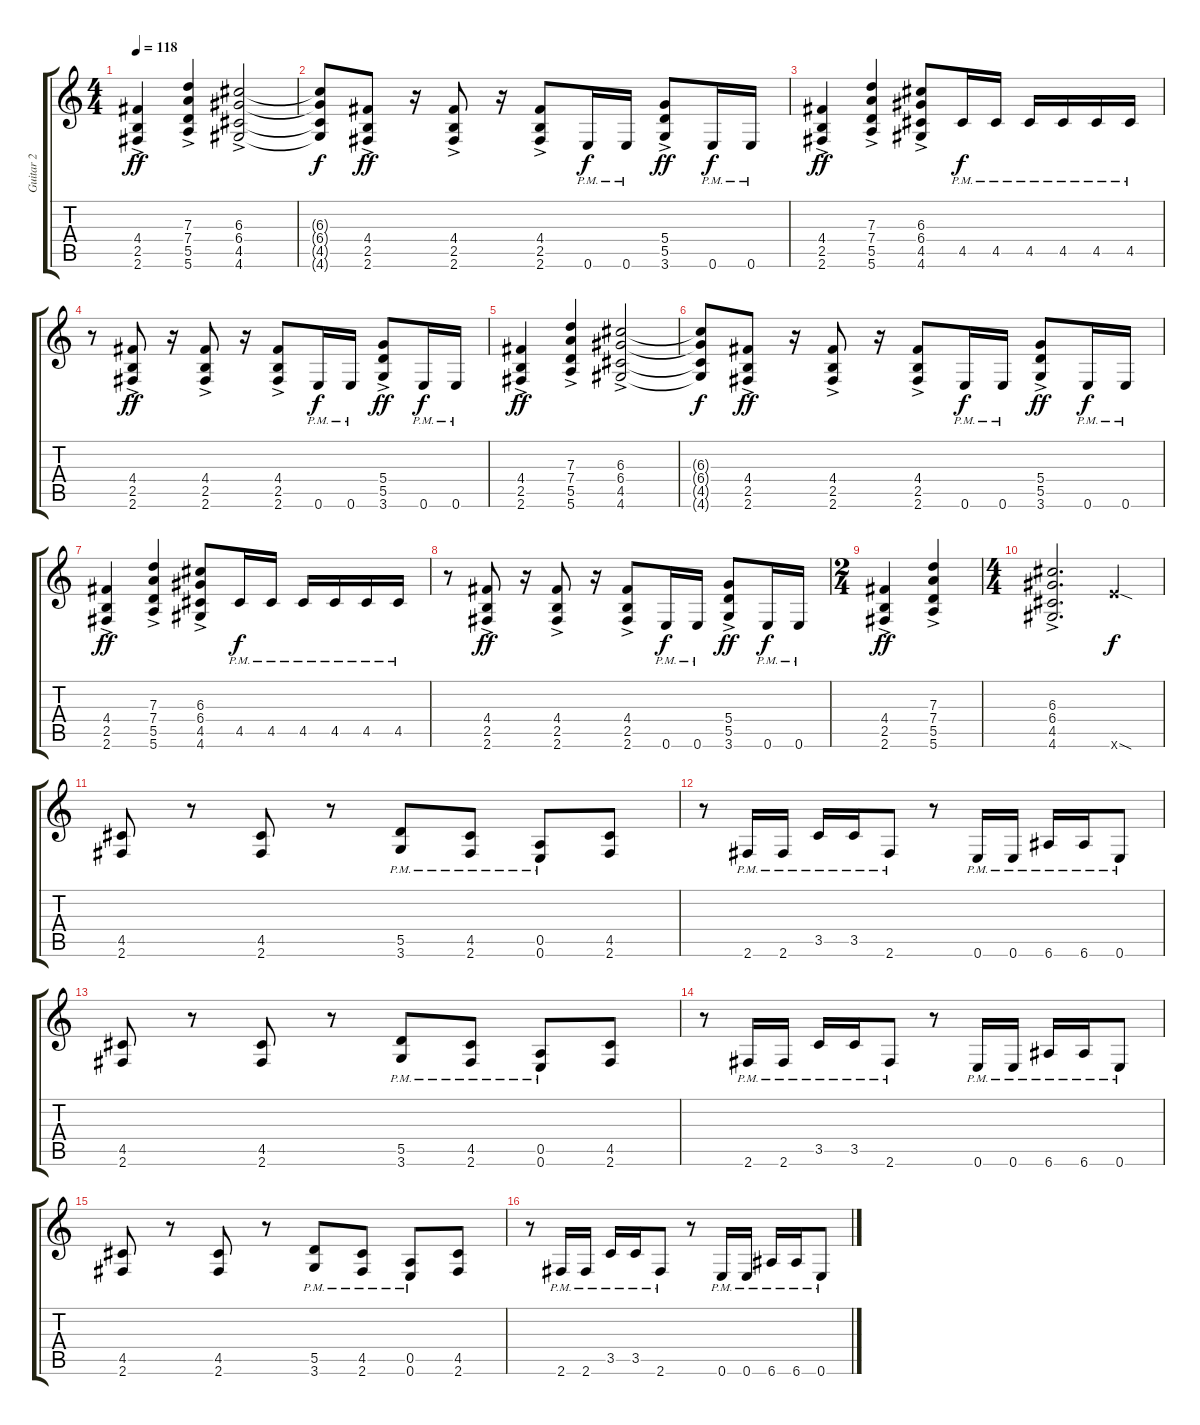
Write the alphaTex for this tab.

\track ("Guitar 2" "Guitar 2") {instrument distortionguitar}
\staff {score tabs}
\tuning (E4 B3 G3 D3 A2 E2) {hide}
\ts (4 4)
\tempo 118
\clef g2
\ks c
(4.4{ac} 2.5{ac} 2.6{ac}).4{dy ff} (7.3{ac} 7.4{ac} 5.5{ac} 5.6{ac}).4 (6.3{ac} 6.4{ac} 4.5{ac} 4.6{ac}).2 |
(6.3{t} 6.4{t} 4.5{t} 4.6{t}).8{dy f} (4.4{ac} 2.5{ac} 2.6{ac}).8{dy ff} r.16 (4.4{ac} 2.5{ac} 2.6{ac}).8 r.16 (4.4{ac} 2.5{ac} 2.6{ac}).8 0.6{pm}.16{dy f} 0.6{pm}.16 (5.4{ac} 5.5{ac} 3.6{ac}).8{dy ff} 0.6{pm}.16{dy f} 0.6{pm}.16 |
(4.4{ac} 2.5{ac} 2.6{ac}).4{dy ff} (7.3{ac} 7.4{ac} 5.5{ac} 5.6{ac}).4 (6.3{ac} 6.4{ac} 4.5{ac} 4.6{ac}).8 4.5{pm}.16{dy f} 4.5{pm}.16 4.5{pm}.16 4.5{pm}.16 4.5{pm}.16 4.5{pm}.16 |
r.8 (4.4{ac} 2.5{ac} 2.6{ac}).8{dy ff} r.16 (4.4{ac} 2.5{ac} 2.6{ac}).8 r.16 (4.4{ac} 2.5{ac} 2.6{ac}).8 0.6{pm}.16{dy f} 0.6{pm}.16 (5.4{ac} 5.5{ac} 3.6{ac}).8{dy ff} 0.6{pm}.16{dy f} 0.6{pm}.16 |
(4.4{ac} 2.5{ac} 2.6{ac}).4{dy ff} (7.3{ac} 7.4{ac} 5.5{ac} 5.6{ac}).4 (6.3{ac} 6.4{ac} 4.5{ac} 4.6{ac}).2 |
(6.3{t} 6.4{t} 4.5{t} 4.6{t}).8{dy f} (4.4{ac} 2.5{ac} 2.6{ac}).8{dy ff} r.16 (4.4{ac} 2.5{ac} 2.6{ac}).8 r.16 (4.4{ac} 2.5{ac} 2.6{ac}).8 0.6{pm}.16{dy f} 0.6{pm}.16 (5.4{ac} 5.5{ac} 3.6{ac}).8{dy ff} 0.6{pm}.16{dy f} 0.6{pm}.16 |
(4.4{ac} 2.5{ac} 2.6{ac}).4{dy ff} (7.3{ac} 7.4{ac} 5.5{ac} 5.6{ac}).4 (6.3{ac} 6.4{ac} 4.5{ac} 4.6{ac}).8 4.5{pm}.16{dy f} 4.5{pm}.16 4.5{pm}.16 4.5{pm}.16 4.5{pm}.16 4.5{pm}.16 |
r.8 (4.4{ac} 2.5{ac} 2.6{ac}).8{dy ff} r.16 (4.4{ac} 2.5{ac} 2.6{ac}).8 r.16 (4.4{ac} 2.5{ac} 2.6{ac}).8 0.6{pm}.16{dy f} 0.6{pm}.16 (5.4{ac} 5.5{ac} 3.6{ac}).8{dy ff} 0.6{pm}.16{dy f} 0.6{pm}.16 |
\ts (2 4)
(4.4{ac} 2.5{ac} 2.6{ac}).4{dy ff} (7.3{ac} 7.4{ac} 5.5{ac} 5.6{ac}).4 |
\ts (4 4)
(6.3{ac} 6.4{ac} 4.5{ac} 4.6{ac}).2{d} 12.6{sod x}.4{dy f} |
(4.5 2.6).8 r.8 (4.5 2.6).8 r.8 (5.5{pm} 3.6{pm}).8 (4.5{pm} 2.6{pm}).8 (0.5{pm} 0.6{pm}).8 (4.5 2.6).8 |
r.8 2.6{pm}.16 2.6{pm}.16 3.5{pm}.16 3.5{pm}.16 2.6{pm}.8 r.8 0.6{pm}.16 0.6{pm}.16 6.6{pm}.16 6.6{pm}.16 0.6{pm}.8 |
(4.5 2.6).8 r.8 (4.5 2.6).8 r.8 (5.5{pm} 3.6{pm}).8 (4.5{pm} 2.6{pm}).8 (0.5{pm} 0.6{pm}).8 (4.5 2.6).8 |
r.8 2.6{pm}.16 2.6{pm}.16 3.5{pm}.16 3.5{pm}.16 2.6{pm}.8 r.8 0.6{pm}.16 0.6{pm}.16 6.6{pm}.16 6.6{pm}.16 0.6{pm}.8 |
(4.5 2.6).8 r.8 (4.5 2.6).8 r.8 (5.5{pm} 3.6{pm}).8 (4.5{pm} 2.6{pm}).8 (0.5{pm} 0.6{pm}).8 (4.5 2.6).8 |
r.8 2.6{pm}.16 2.6{pm}.16 3.5{pm}.16 3.5{pm}.16 2.6{pm}.8 r.8 0.6{pm}.16 0.6{pm}.16 6.6{pm}.16 6.6{pm}.16 0.6{pm}.8
